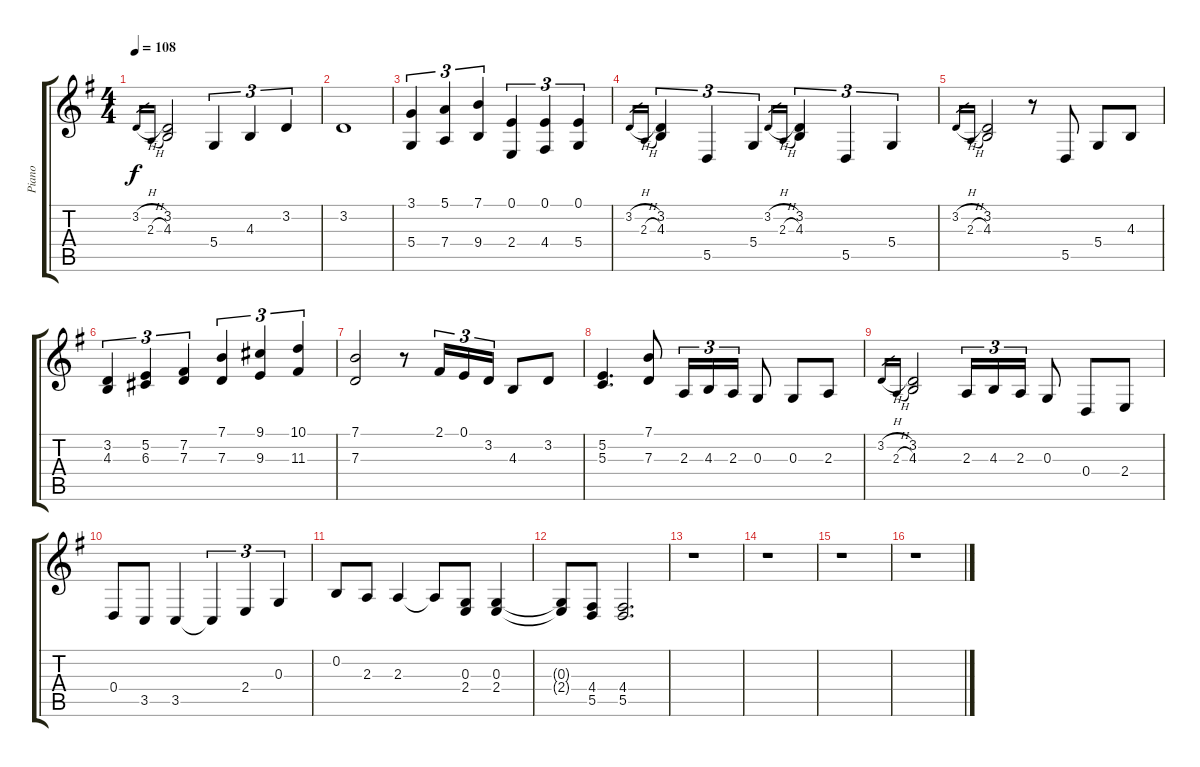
\track ("Piano" "Piano") {instrument acousticgrandpiano}
\staff {score tabs}
\tuning (E4 B3 G3 D3 A2 E2) {hide}
\ts (4 4)
\tempo 108
\clef g2
\ks g
3.2{h}.16{gr dy f} 2.3{h}.16{gr} (3.2 4.3).2 5.4.4{tu (3 2)} 4.3.4{tu (3 2)} 3.2.4{tu (3 2)} |
3.2.1 |
(3.1 5.4).4{tu (3 2)} (5.1 7.4).4{tu (3 2)} (7.1 9.4).4{tu (3 2)} (0.1 2.4).4{tu (3 2)} (0.1 4.4).4{tu (3 2)} (0.1 5.4).4{tu (3 2)} |
3.2{h}.16{gr} 2.3{h}.16{gr} (3.2 4.3).4{tu (3 2)} 5.5.4{tu (3 2)} 5.4.4{tu (3 2)} 3.2{h}.16{gr} 2.3{h}.16{gr} (3.2 4.3).4{tu (3 2)} 5.5.4{tu (3 2)} 5.4.4{tu (3 2)} |
3.2{h}.16{gr} 2.3{h}.16{gr} (3.2 4.3).2 r.8 5.5.8 5.4.8 4.3.8 |
(3.2 4.3).4{tu (3 2)} (5.2 6.3).4{tu (3 2)} (7.2 7.3).4{tu (3 2)} (7.1 7.3).4{tu (3 2)} (9.1 9.3).4{tu (3 2)} (10.1 11.3).4{tu (3 2)} |
(7.1 7.3).2 r.8 2.1.16{tu (3 2)} 0.1.16{tu (3 2)} 3.2.16{tu (3 2)} 4.3.8 3.2.8 |
(5.2 5.3).4{d} (7.1 7.3).8 2.3.16{tu (3 2)} 4.3.16{tu (3 2)} 2.3.16{tu (3 2)} 0.3.8 0.3.8 2.3.8 |
3.2{h}.16{gr} 2.3{h}.16{gr} (3.2 4.3).2 2.3.16{tu (3 2)} 4.3.16{tu (3 2)} 2.3.16{tu (3 2)} 0.3.8 0.4.8 2.4.8 |
0.4.8 3.5.8 3.5.4 3.5{t}.4{tu (3 2)} 2.4.4{tu (3 2)} 0.3.4{tu (3 2)} |
0.2.8 2.3.8 2.3.4 2.3{t}.8 (0.3 2.4).8 (0.3 2.4).4 |
(0.3{t} 2.4{t}).8 (4.4 5.5).8 (4.4 5.5).2{d} |
r.1 |
r.1 |
r.1 |
r.1
